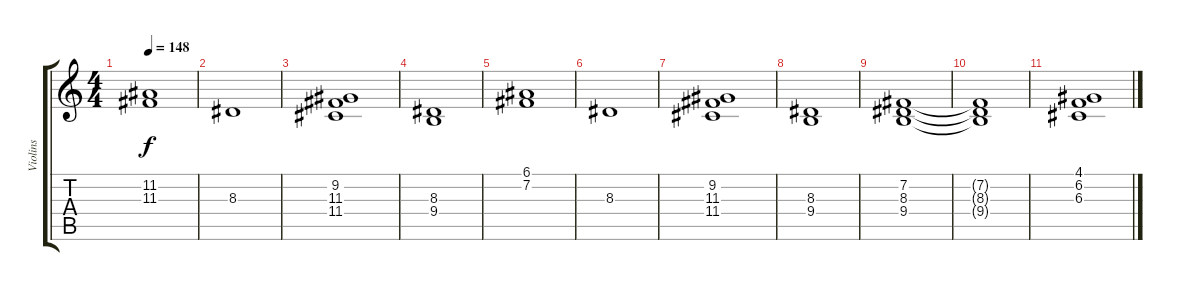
\track ("Violins" "Violins") {instrument stringensemble1}
\staff {score tabs}
\tuning (E4 B3 G3 D3 A2 E2) {hide}
\ts (4 4)
\tempo 148
\clef g2
\ks c
(11.2 11.3).1{dy f} |
8.3.1 |
(9.2 11.3 11.4).1 |
(8.3 9.4).1 |
(6.1 7.2).1 |
8.3.1 |
(9.2 11.3 11.4).1 |
(8.3 9.4).1 |
(7.2 8.3 9.4).1 |
(7.2{t} 8.3{t} 9.4{t}).1 |
(4.1 6.2 6.3).1
